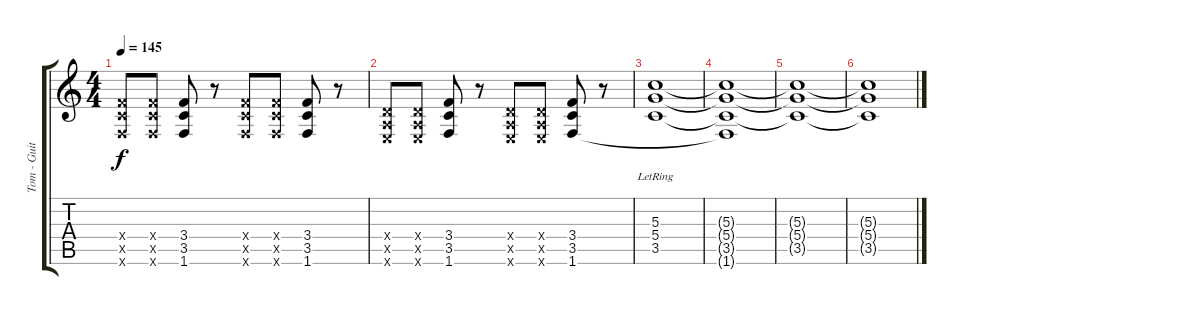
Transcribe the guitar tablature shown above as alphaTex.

\track ("Tom - Guitar 1" "Tom - Guit") {instrument distortionguitar}
\staff {score tabs}
\tuning (E4 B3 G3 D3 A2 E2) {hide}
\ts (4 4)
\tempo 145
\clef g2
\ks c
(3.4{x} 3.5{x} 1.6{x}).8{dy f} (3.4{x} 3.5{x} 1.6{x}).8 (3.4 3.5 1.6).8 r.8 (3.4{x} 3.5{x} 1.6{x}).8 (3.4{x} 3.5{x} 1.6{x}).8 (3.4 3.5 1.6).8 r.8 |
(0.4{x} 0.5{x} 0.6{x}).8 (0.4{x} 0.5{x} 0.6{x}).8 (3.4 3.5 1.6).8 r.8 (0.4{x} 0.5{x} 0.6{x}).8 (0.4{x} 0.5{x} 0.6{x}).8 (3.4 3.5 1.6).8 r.8 |
(5.3{lr} 5.4{lr} 3.5{lr}).1 |
(5.3{t} 5.4{t} 3.5{t} 1.6{t}).1 |
(5.3{t} 5.4{t} 3.5{t}).1 |
(5.3{t} 5.4{t} 3.5{t}).1
